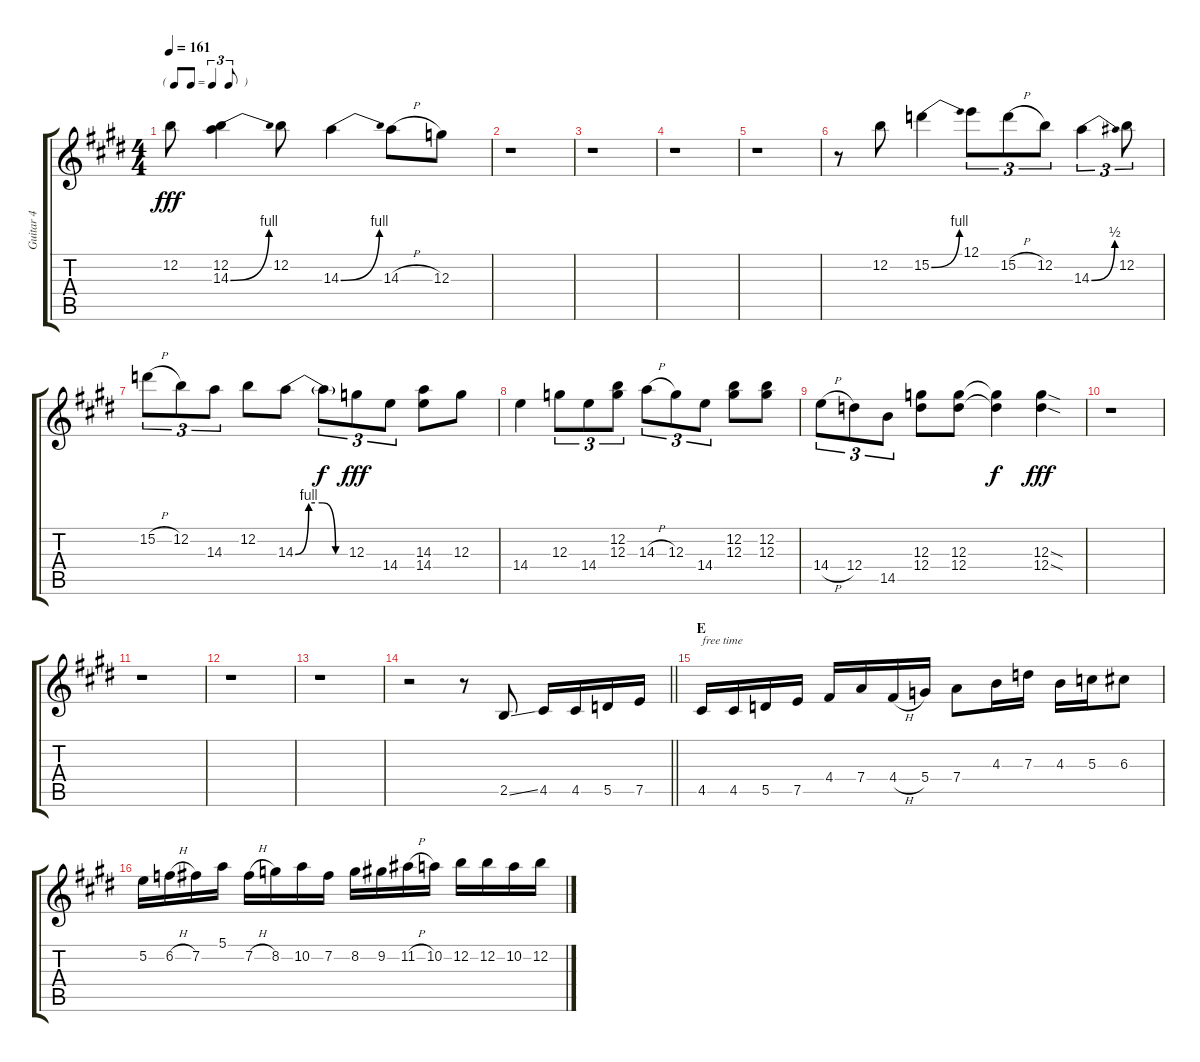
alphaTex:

\track ("Guitar 4" "Guitar 4") {instrument electricguitarjazz}
\staff {score tabs}
\tuning (E4 B3 G3 D3 A2 E2) {hide}
\ts (4 4)
\tf triplet8th
\tempo 161
\clef g2
\ks e
12.2.8{dy fff} (12.2 14.3{be (bend 0 0 60 4)}).4 12.2.8 14.3{be (bend 0 0 60 4)}.4 14.3{h}.8 12.3.8 |
r.1 |
r.1 |
r.1 |
r.1 |
r.8 12.2.8 15.2{be (bend 0 0 60 4)}.4 12.1.8{tu (3 2)} 15.2{h}.8{tu (3 2)} 12.2.8{tu (3 2)} 14.3{be (bend 0 0 60 2)}.4{tu (3 2)} 12.2.8{tu (3 2)} |
15.2{h}.8{tu (3 2)} 12.2.8{tu (3 2)} 14.3.8{tu (3 2)} 12.2.8 14.3{be (custom 0 0 15 4 30 4 45 0 60 0)}.8 14.3{t}.8{tu (3 2) dy f} 12.3.8{tu (3 2) dy fff} 14.4.8{tu (3 2)} (14.3 14.4).8 12.3.8 |
14.4.4 12.3.8{tu (3 2)} 14.4.8{tu (3 2)} (12.2 12.3).8{tu (3 2)} 14.3{h}.8{tu (3 2)} 12.3.8{tu (3 2)} 14.4.8{tu (3 2)} (12.2 12.3).8 (12.2 12.3).8 |
14.4{h}.8{tu (3 2)} 12.4.8{tu (3 2)} 14.5.8{tu (3 2)} (12.3 12.4).8 (12.3 12.4).8 (12.3{t} 12.4{t}).4{dy f} (12.3{sod} 12.4{sod}).4{dy fff} |
r.1 |
r.1 |
r.1 |
r.1 |
\barLineRight lightlight
r.2 r.8 2.5{ss}.8 4.5.16 4.5.16 5.5.16 7.5.16 |
\section ("" "E")
4.5.16{txt "free time"} 4.5.16 5.5.16 7.5.16 4.4.16 7.4.16 4.4{h}.16 5.4.16 7.4.8 4.3.16 7.3.16 4.3.16 5.3.16 6.3.8 |
5.2.16 6.2{h}.16 7.2.16 5.1.16 7.2{h}.16 8.2.16 10.2.16 7.2.16 8.2.16 9.2.16 11.2{h}.16 10.2.16 12.2.16 12.2.16 10.2.16 12.2.16
